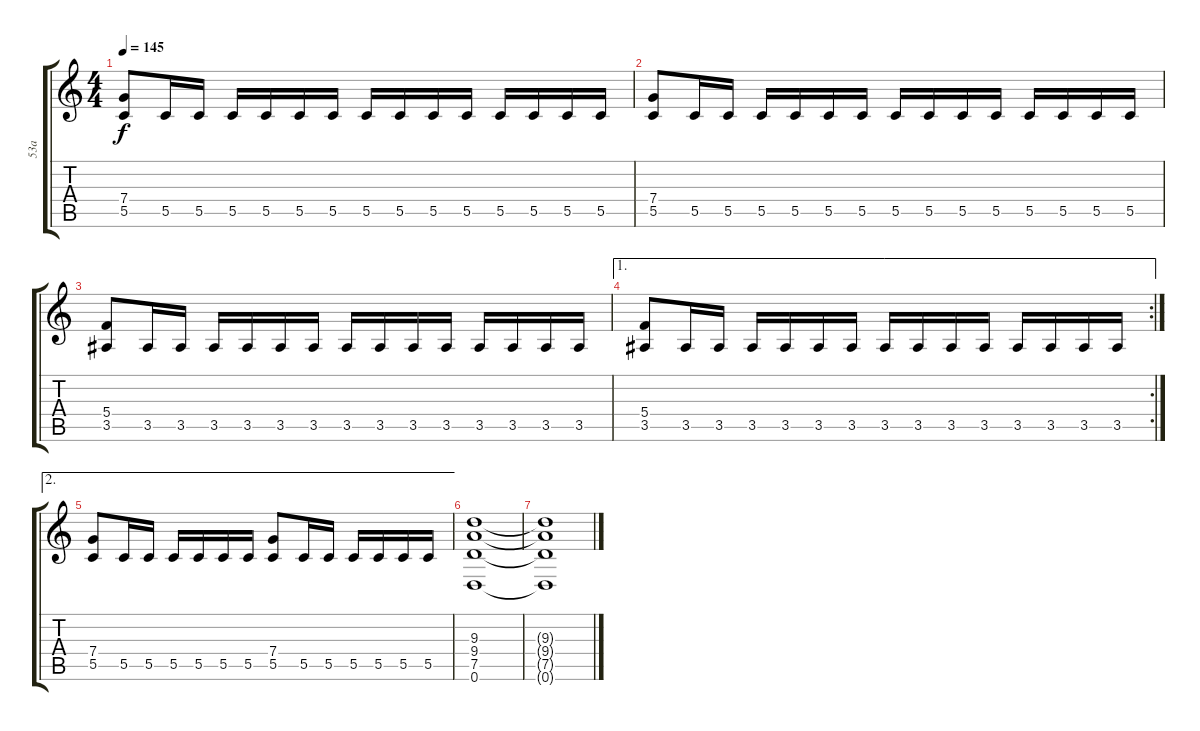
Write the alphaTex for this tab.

\track ("53a" "53a") {instrument distortionguitar}
\staff {score tabs}
\tuning (D4 A3 F3 C3 G2 D2) {hide}
\ts (4 4)
\tempo 145
\clef g2
\ks c
(7.4 5.5).8{dy f} 5.5.16 5.5.16 5.5.16 5.5.16 5.5.16 5.5.16 5.5.16 5.5.16 5.5.16 5.5.16 5.5.16 5.5.16 5.5.16 5.5.16 |
(7.4 5.5).8 5.5.16 5.5.16 5.5.16 5.5.16 5.5.16 5.5.16 5.5.16 5.5.16 5.5.16 5.5.16 5.5.16 5.5.16 5.5.16 5.5.16 |
(5.4 3.5).8 3.5.16 3.5.16 3.5.16 3.5.16 3.5.16 3.5.16 3.5.16 3.5.16 3.5.16 3.5.16 3.5.16 3.5.16 3.5.16 3.5.16 |
\ae 1
\rc 2
(5.4 3.5).8 3.5.16 3.5.16 3.5.16 3.5.16 3.5.16 3.5.16 3.5.16 3.5.16 3.5.16 3.5.16 3.5.16 3.5.16 3.5.16 3.5.16 |
\ae 2
(7.4 5.5).8 5.5.16 5.5.16 5.5.16 5.5.16 5.5.16 5.5.16 (7.4 5.5).8 5.5.16 5.5.16 5.5.16 5.5.16 5.5.16 5.5.16 |
(9.3 9.4 7.5 0.6).1 |
(9.3{t} 9.4{t} 7.5{t} 0.6{t}).1
